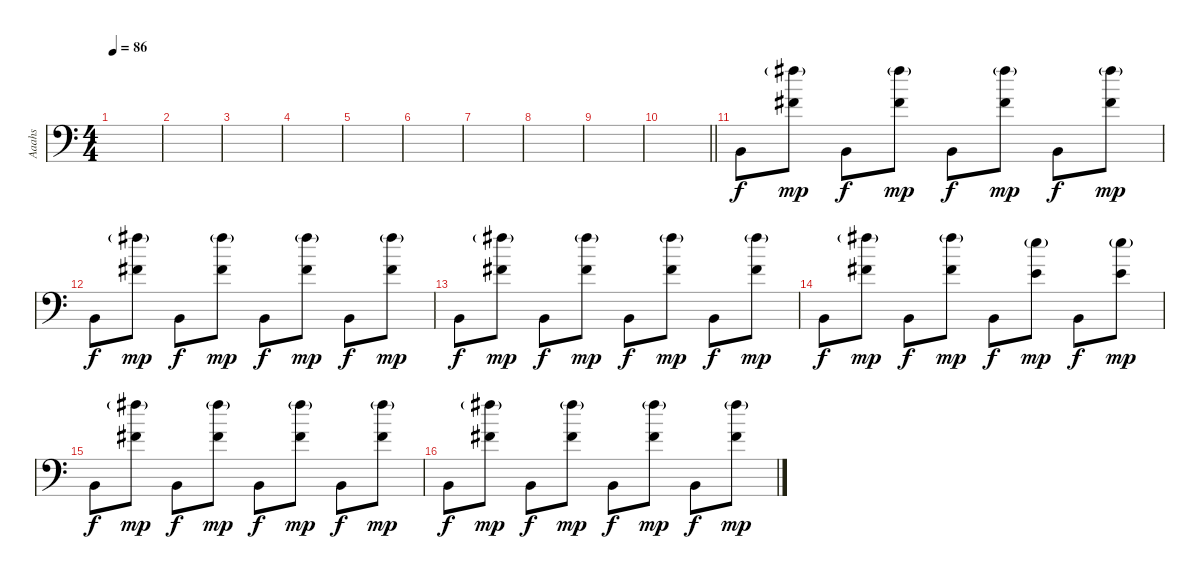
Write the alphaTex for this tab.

\track ("Aaahs" "Aaahs") {instrument choiraahs}
\staff {score}
\tuning (Eb4 B3 Gb3 B2 Gb2 B1 Gb1) {hide}
\ts (4 4)
\tempo 86
\clef f4
\ks c
|
|
|
|
|
|
|
|
|
\barLineRight lightlight
|
0.4.8 (15.1{g} 12.3).8{dy mp} 0.4.8{dy f} (15.1{g} 12.3).8{dy mp} 0.4.8{dy f} (15.1{g} 12.3).8{dy mp} 0.4.8{dy f} (15.1{g} 12.3).8{dy mp} |
0.4.8{dy f} (15.1{g} 12.3).8{dy mp} 0.4.8{dy f} (15.1{g} 12.3).8{dy mp} 0.4.8{dy f} (15.1{g} 12.3).8{dy mp} 0.4.8{dy f} (15.1{g} 12.3).8{dy mp} |
0.4.8{dy f} (15.1{g} 12.3).8{dy mp} 0.4.8{dy f} (15.1{g} 12.3).8{dy mp} 0.4.8{dy f} (15.1{g} 12.3).8{dy mp} 0.4.8{dy f} (15.1{g} 12.3).8{dy mp} |
0.4.8{dy f} (15.1{g} 12.3).8{dy mp} 0.4.8{dy f} (15.1{g} 12.3).8{dy mp} 0.4.8{dy f} (13.1{g} 10.3).8{dy mp} 0.4.8{dy f} (13.1{g} 10.3).8{dy mp} |
0.4.8{dy f} (15.1{g} 12.3).8{dy mp} 0.4.8{dy f} (15.1{g} 12.3).8{dy mp} 0.4.8{dy f} (15.1{g} 12.3).8{dy mp} 0.4.8{dy f} (15.1{g} 12.3).8{dy mp} |
0.4.8{dy f} (15.1{g} 12.3).8{dy mp} 0.4.8{dy f} (15.1{g} 12.3).8{dy mp} 0.4.8{dy f} (15.1{g} 12.3).8{dy mp} 0.4.8{dy f} (15.1{g} 12.3).8{dy mp}
